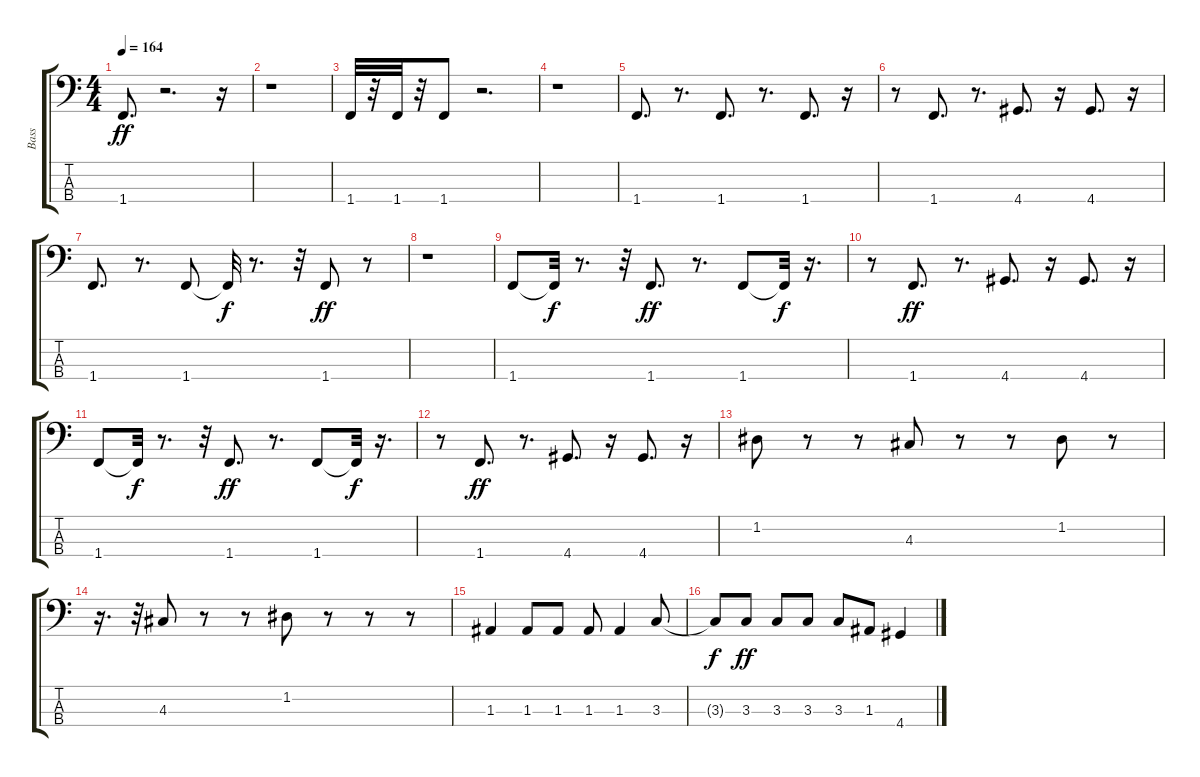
\track ("Bass           " "Bass      ") {instrument electricbassfinger}
\staff {score tabs}
\tuning (G2 D2 A1 E1) {hide}
\ts (4 4)
\tempo 164
\clef f4
\ks c
1.4.8{d dy ff} r.2{d} r.16 |
r.1 |
1.4.32 r.32 1.4.32 r.32 1.4.8 r.2{d} |
r.1 |
1.4.8{d} r.8{d} 1.4.8{d} r.8{d} 1.4.8{d} r.16 |
r.8 1.4.8{d} r.8{d} 4.4.8{d} r.16 4.4.8{d} r.16 |
1.4.8{d} r.8{d} 1.4.8 1.4{t}.32{dy f} r.8{d} r.32 1.4.8{dy ff} r.8 |
r.1 |
1.4.8 1.4{t}.32{dy f} r.8{d} r.32 1.4.8{d dy ff} r.8{d} 1.4.8 1.4{t}.32{dy f} r.16{d} |
r.8 1.4.8{d dy ff} r.8{d} 4.4.8{d} r.16 4.4.8{d} r.16 |
1.4.8 1.4{t}.32{dy f} r.8{d} r.32 1.4.8{d dy ff} r.8{d} 1.4.8 1.4{t}.32{dy f} r.16{d} |
r.8 1.4.8{d dy ff} r.8{d} 4.4.8{d} r.16 4.4.8{d} r.16 |
1.2.8 r.8 r.8 4.3.8 r.8 r.8 1.2.8 r.8 |
r.16{d} r.32 4.3.8 r.8 r.8 1.2.8 r.8 r.8 r.8 |
1.3.4 1.3.8 1.3.8 1.3.8 1.3.4 3.3.8 |
3.3{t}.8{dy f} 3.3.8{dy ff} 3.3.8 3.3.8 3.3.8 1.3.8 4.4.4
